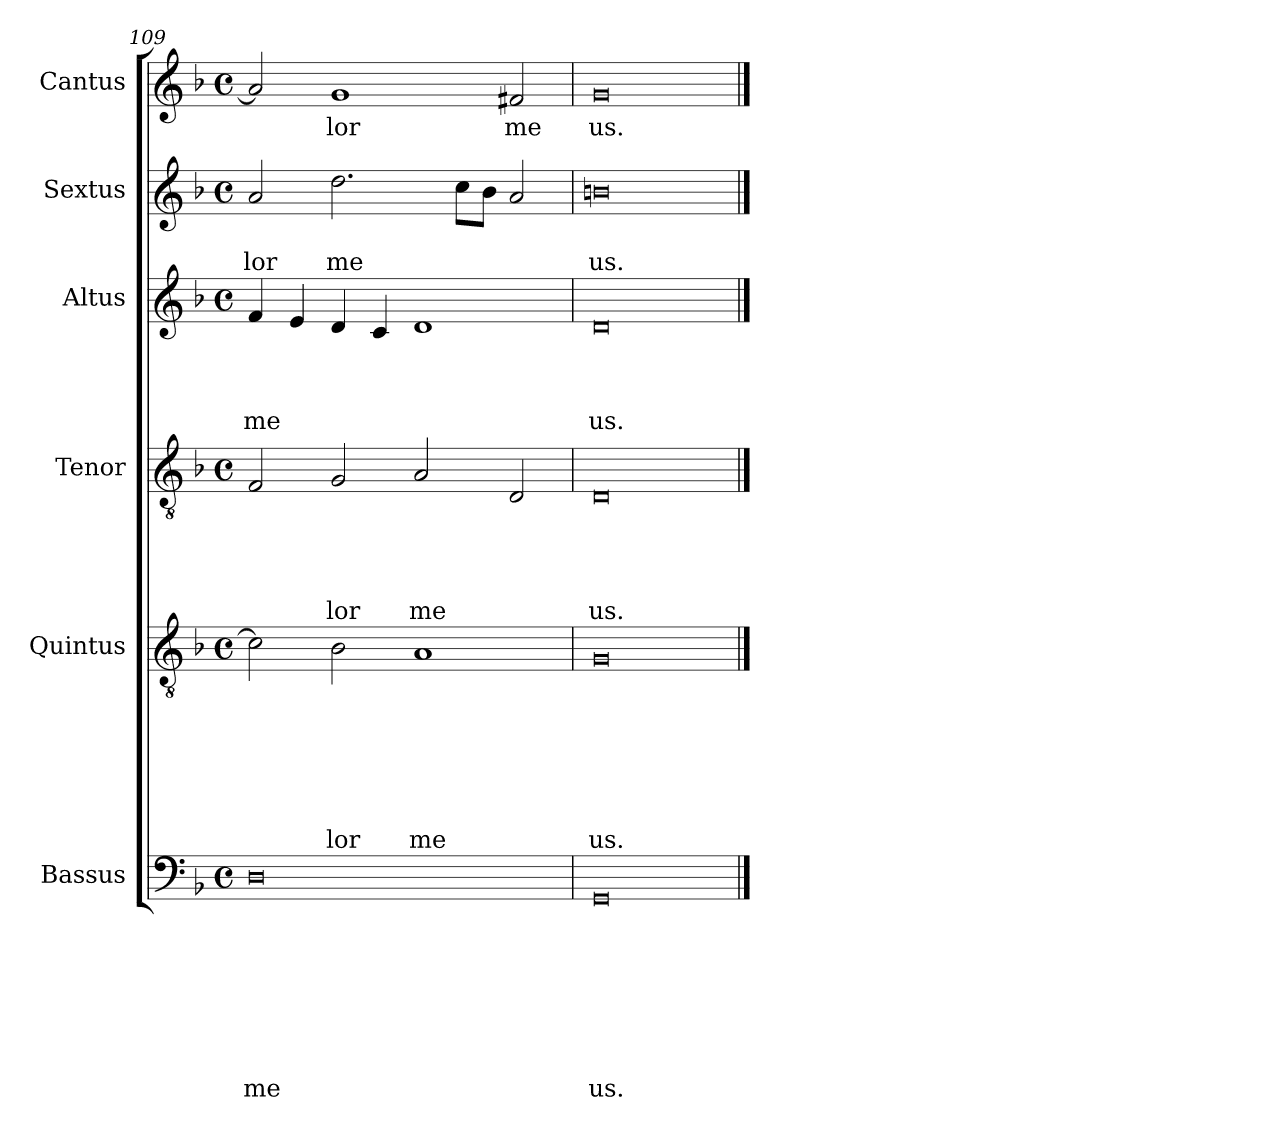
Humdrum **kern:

**kern	**text	**text	**text	**text	**text	**text	**text	**text	**kern	**text	**text	**text	**text	**text	**text	**text	**kern	**text	**text	**text	**text	**text	**kern	**text	**text	**text	**text	**kern	**text	**text	**kern	**text
*part6	*part6	*part6	*part6	*part6	*part6	*part6	*part6	*part6	*part5	*part5	*part5	*part5	*part5	*part5	*part5	*part5	*part4	*part4	*part4	*part4	*part4	*part4	*part3	*part3	*part3	*part3	*part3	*part2	*part2	*part2	*part1	*part1
*staff6	*staff6	*staff6	*staff6	*staff6	*staff6	*staff6	*staff6	*staff6	*staff5	*staff5	*staff5	*staff5	*staff5	*staff5	*staff5	*staff5	*staff4	*staff4	*staff4	*staff4	*staff4	*staff4	*staff3	*staff3	*staff3	*staff3	*staff3	*staff2	*staff2	*staff2	*staff1	*staff1
*I"Bassus	*	*	*	*	*	*	*	*	*I"Quintus	*	*	*	*	*	*	*	*I"Tenor	*	*	*	*	*	*I"Altus	*	*	*	*	*I"Sextus	*	*	*I"Cantus	*
*clefF4	*	*	*	*	*	*	*	*	*clefGv2	*	*	*	*	*	*	*	*clefGv2	*	*	*	*	*	*clefG2	*	*	*	*	*clefG2	*	*	*clefG2	*
*k[b-]	*	*	*	*	*	*	*	*	*k[b-]	*	*	*	*	*	*	*	*k[b-]	*	*	*	*	*	*k[b-]	*	*	*	*	*k[b-]	*	*	*k[b-]	*
*F:	*	*	*	*	*	*	*	*	*F:	*	*	*	*	*	*	*	*F:	*	*	*	*	*	*F:	*	*	*	*	*F:	*	*	*F:	*
*M4/4	*	*	*	*	*	*	*	*	*M4/4	*	*	*	*	*	*	*	*M4/4	*	*	*	*	*	*M4/4	*	*	*	*	*M4/4	*	*	*M4/4	*
*met(c)	*	*	*	*	*	*	*	*	*met(c)	*	*	*	*	*	*	*	*met(c)	*	*	*	*	*	*met(c)	*	*	*	*	*met(c)	*	*	*met(c)	*
=109	=109	=109	=109	=109	=109	=109	=109	=109	=109	=109	=109	=109	=109	=109	=109	=109	=109	=109	=109	=109	=109	=109	=109	=109	=109	=109	=109	=109	=109	=109	=109	=109
!	!	!	!	!	!	!	!	!LO:LY:b	!	!	!	!	!	!	!	!	!	!	!	!	!	!	!	!	!	!	!LO:LY:b	!	!	!LO:LY:b	!	!
0D	.	.	.	.	.	.	.	me	2c\]	.	.	.	.	.	.	.	2F/	.	.	.	.	.	4f/	.	.	.	me	2a/	.	lor	2a/]	.
.	.	.	.	.	.	.	.	.	.	.	.	.	.	.	.	.	.	.	.	.	.	.	4e/	.	.	.	.	.	.	.	.	.
!	!	!	!	!	!	!	!	!	!	!	!	!	!	!	!	!LO:LY:b	!	!	!	!	!	!LO:LY:b	!	!	!	!	!	!	!	!LO:LY:b	!	!LO:LY:b
.	.	.	.	.	.	.	.	.	2B-\	.	.	.	.	.	.	lor	2G/	.	.	.	.	lor	4d/	.	.	.	.	2.dd\	.	me	1g	lor
.	.	.	.	.	.	.	.	.	.	.	.	.	.	.	.	.	.	.	.	.	.	.	4c/	.	.	.	.	.	.	.	.	.
!	!	!	!	!	!	!	!	!	!	!	!	!	!	!	!	!LO:LY:b	!	!	!	!	!	!LO:LY:b	!	!	!	!	!	!	!	!	!	!
.	.	.	.	.	.	.	.	.	1A	.	.	.	.	.	.	me	2A/	.	.	.	.	me	1d	.	.	.	.	.	.	.	.	.
.	.	.	.	.	.	.	.	.	.	.	.	.	.	.	.	.	.	.	.	.	.	.	.	.	.	.	.	8cc\L	.	.	.	.
.	.	.	.	.	.	.	.	.	.	.	.	.	.	.	.	.	.	.	.	.	.	.	.	.	.	.	.	8b-\J	.	.	.	.
!	!	!	!	!	!	!	!	!	!	!	!	!	!	!	!	!	!	!	!	!	!	!	!	!	!	!	!	!	!	!	!	!LO:LY:b
.	.	.	.	.	.	.	.	.	.	.	.	.	.	.	.	.	2D/	.	.	.	.	.	.	.	.	.	.	2a/	.	.	2f#X/	me
=110	=110	=110	=110	=110	=110	=110	=110	=110	=110	=110	=110	=110	=110	=110	=110	=110	=110	=110	=110	=110	=110	=110	=110	=110	=110	=110	=110	=110	=110	=110	=110	=110
!	!	!	!	!	!	!	!	!LO:LY:b	!	!	!	!	!	!	!	!LO:LY:b	!	!	!	!	!	!LO:LY:b	!	!	!	!	!LO:LY:b	!	!	!LO:LY:b	!	!LO:LY:b
0GG	.	.	.	.	.	.	.	us.	0G	.	.	.	.	.	.	us.	0D	.	.	.	.	us.	0d	.	.	.	us.	0bn	.	us.	0g	us.
==	==	==	==	==	==	==	==	==	==	==	==	==	==	==	==	==	==	==	==	==	==	==	==	==	==	==	==	==	==	==	==	==
*-	*-	*-	*-	*-	*-	*-	*-	*-	*-	*-	*-	*-	*-	*-	*-	*-	*-	*-	*-	*-	*-	*-	*-	*-	*-	*-	*-	*-	*-	*-	*-	*-
